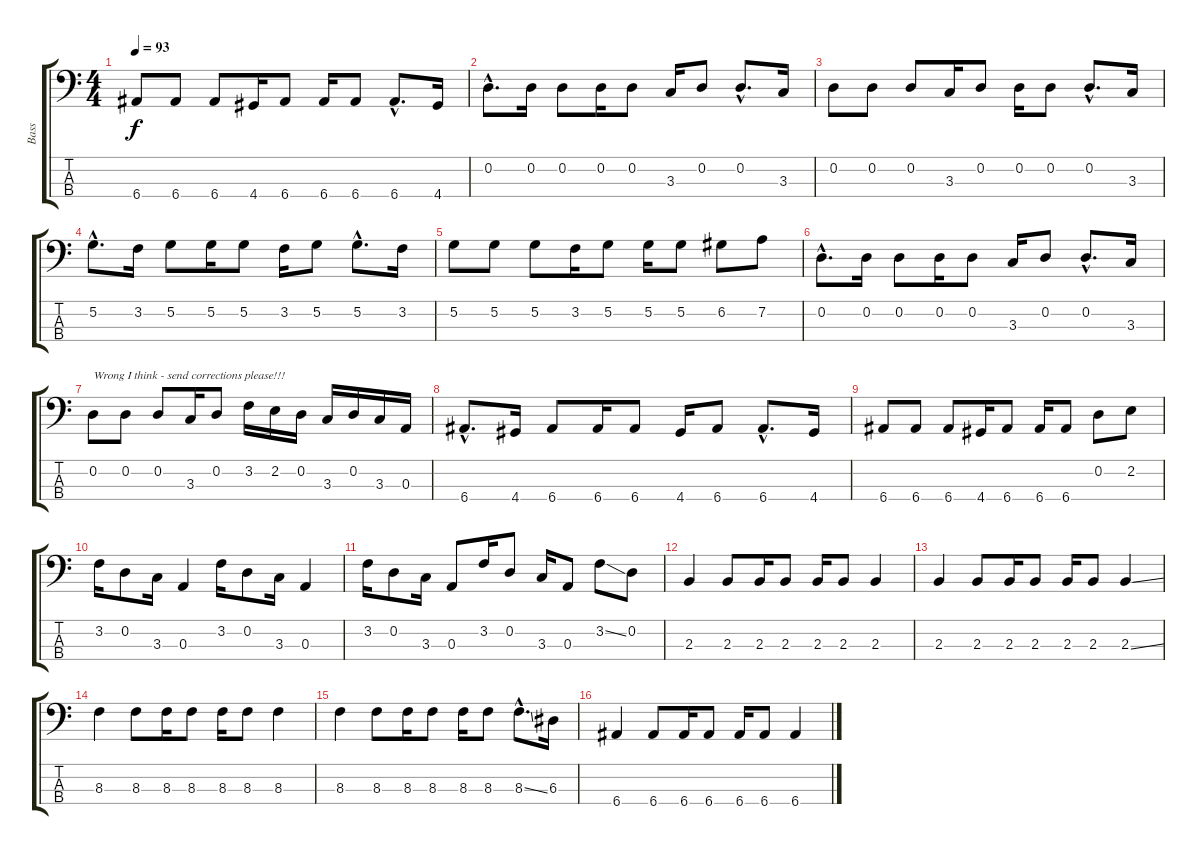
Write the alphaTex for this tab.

\track ("Bass" "Bass") {instrument electricbassfinger}
\staff {score tabs}
\tuning (G2 D2 A1 E1) {hide}
\ts (4 4)
\tempo 93
\clef f4
\ks c
6.4.8{dy f} 6.4.8 6.4.8 4.4.16 6.4.8 6.4.16 6.4.8 6.4{hac}.8{d} 4.4.16 |
0.2{hac}.8{d} 0.2.16 0.2.8 0.2.16 0.2.8 3.3.16 0.2.8 0.2{hac}.8{d} 3.3.16 |
0.2.8 0.2.8 0.2.8 3.3.16 0.2.8 0.2.16 0.2.8 0.2{hac}.8{d} 3.3.16 |
5.2{hac}.8{d} 3.2.16 5.2.8 5.2.16 5.2.8 3.2.16 5.2.8 5.2{hac}.8{d} 3.2.16 |
5.2.8 5.2.8 5.2.8 3.2.16 5.2.8 5.2.16 5.2.8 6.2.8 7.2.8 |
0.2{hac}.8{d} 0.2.16 0.2.8 0.2.16 0.2.8 3.3.16 0.2.8 0.2{hac}.8{d} 3.3.16 |
0.2.8{txt "Wrong I think - send corrections please!!!"} 0.2.8 0.2.8 3.3.16 0.2.8 3.2.16 2.2.16 0.2.16 3.3.16 0.2.16 3.3.16 0.3.16 |
6.4{hac}.8{d} 4.4.16 6.4.8 6.4.16 6.4.8 4.4.16 6.4.8 6.4{hac}.8{d} 4.4.16 |
6.4.8 6.4.8 6.4.8 4.4.16 6.4.8 6.4.16 6.4.8 0.2.8 2.2.8 |
3.2.16 0.2.8 3.3.16 0.3.4 3.2.16 0.2.8 3.3.16 0.3.4 |
3.2.16 0.2.8 3.3.16 0.3.8 3.2.16 0.2.8 3.3.16 0.3.8 3.2{ss}.8 0.2.8 |
2.3.4 2.3.8 2.3.16 2.3.8 2.3.16 2.3.8 2.3.4 |
2.3.4 2.3.8 2.3.16 2.3.8 2.3.16 2.3.8 2.3{ss}.4 |
8.3.4 8.3.8 8.3.16 8.3.8 8.3.16 8.3.8 8.3.4 |
8.3.4 8.3.8 8.3.16 8.3.8 8.3.16 8.3.8 8.3{ss hac}.8{d} 6.3.16 |
6.4.4 6.4.8 6.4.16 6.4.8 6.4.16 6.4.8 6.4.4
